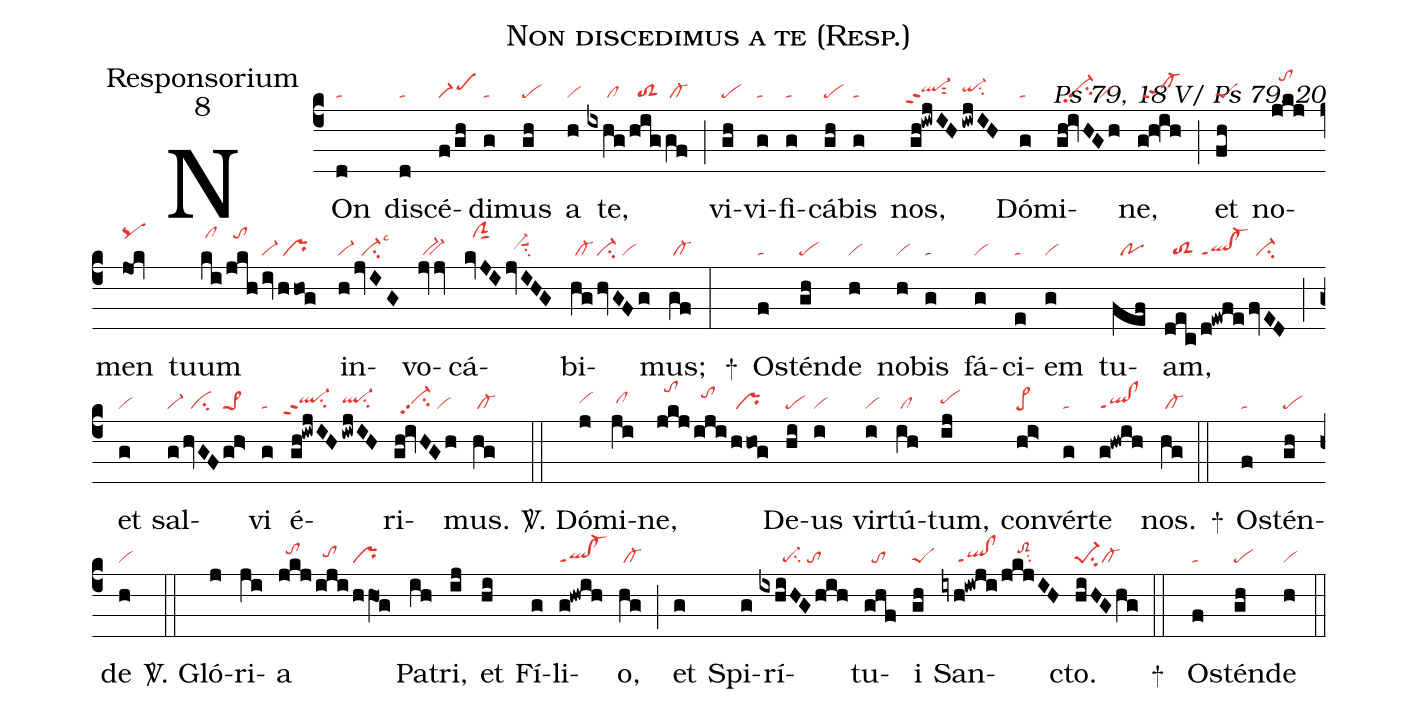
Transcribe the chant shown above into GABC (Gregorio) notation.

name:Non discedimus a te (Resp.);
office-part:Responsorium;
mode:8;
commentary:Ps 79, 18 V/ Ps 79, 20;
nabc-lines:1;
%%
(c4)NOn(d|ta) di(d|ta)scé(f/gh|scM1)di(g|ta)mus(gh|pe) a(h|vi) te,(ixhg|/////cl|/hig|//toS2|gf|/cl-) (;) vi(gh|pe)vi(g|ta)fi(g|ta)cá(gh|pe)bis(g|ta) nos,(gh!iwjIH|`ql-hhppt2sut2|/iwjIH|qi-hhsu2) Dó(g|ta)mi(gh!ivHGh|//vi-hhpp2su2/vi)ne,(g!h!ih|/sf-) (;) et(fh|peS) no(jkj|//tohl)men(jok|pqhl) tuum(ki|/clhl|/jkh|//tohl|/iv|vi-|/hhog|/pr) in(h|vi-|/jvIG|//ci-lsc3)vo(jvjv|/bv-)cá(kvJI|//ciGhl|jvIHG|//vi-hhsuu1su2)bi(hg|/cl-|/hvGFg|vi-su2/vi)mus;(gf|/cl-) (:)
+()
Os(f|ta)tén(gh|pe)de(h|vi) no(h|vi)bis(g|ta) fá(g|vi)ci(e|ta)em(g|vi) tu(fef|//po)am,(dec|//toS2|/d!ewfe|ql!cl-ppt1|/fvED|//ci-) (;)et(g|vi) sal(g|vi-|/hvGF|//ci|gh>|pe>1)vi(g|ta) é(gh!iwjIH|``ql-hhppt2su2|/iwjIH|ql-hhsu2)ri(gh!ivHGh|//vi-hhpp2su2/vi)mus.(hg|/cl-) (::)

<sp>V/</sp>. Dó(j|vihh)mi(ji|/clhh)ne,(jkj|//tohl|/iji|//tohj|/hhog|/pr) De(hi|pe)us(i|vi) vir(i|vi)tú(ih|/cl)tum,(ij|pehh) con(hi>|pe>)vér(g|ta)te(g!hwih|ql!clppt1) nos.(hg|/cl-) (::)
+()
Os(f|ta)tén(gh|pe)de(h|vi) (::)

<sp>V/</sp>. Gló(j)ri(ji)a(jkj|//tohi|/iji|//tohh|/hhO1g|pr) Pa(ih)tri,(ij)
et(hi) Fí(g)li(g!hwih|ql!cl-ppt1)o,(hg|/cl-) (;)
et(g) Spi(g)rí(ixhiHGhih|//////pe-su2/to)tu(ghf|//to)i(gh|peS)
San(iyh!iwji|////ql!clppt1|/jkjIH|////toS2hisu2)cto.(hiHGhg|pe-1su2cl-) (::)
+()
Os(f|ta)tén(gh|pe)de(h|vi) (::)
